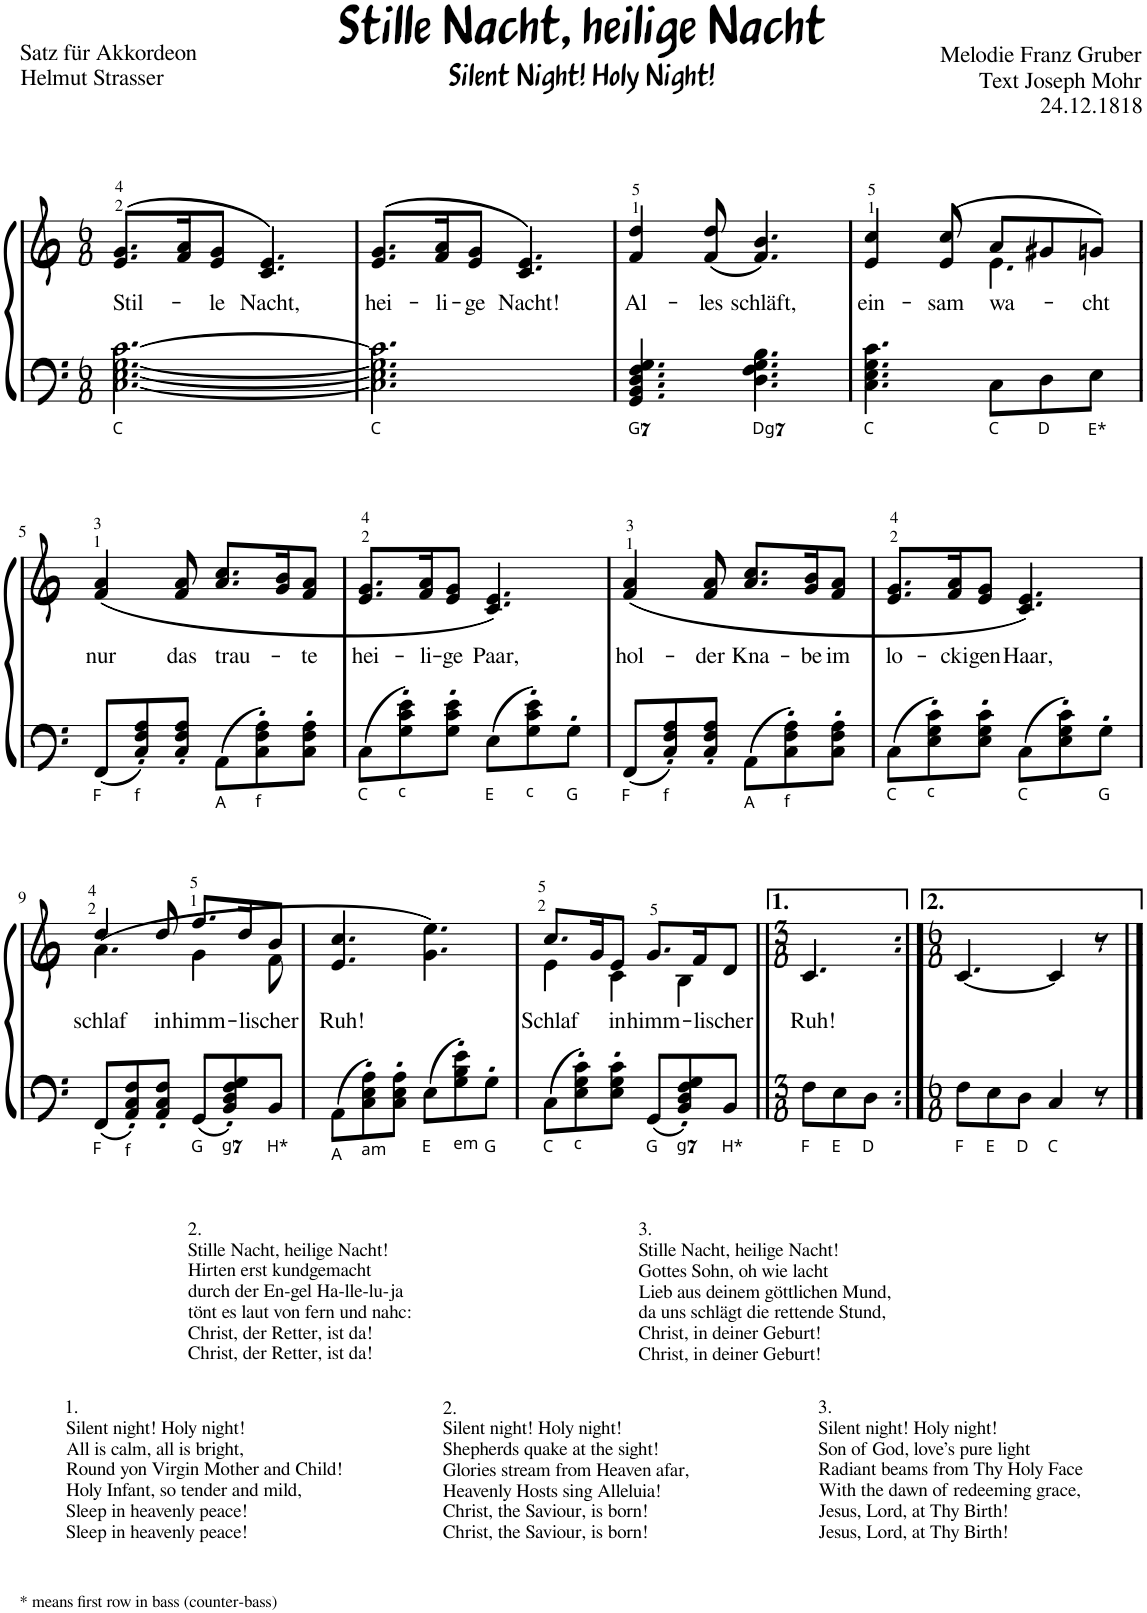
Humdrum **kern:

**kern	**kern	**text
*part1	*part1	*part1
*staff2	*staff1	*staff1
*I"Akkordeon	*	*
*I'Akk.	*	*
*clefF4	*clefG2	*
*k[]	*k[]	*
*M6/8	*M6/8	*
=1	=1	=1
!	!	!LO:LY:b
[2.C\ [<2.E\ [<2.G\ [2.c\	(>8.e/ 8.g/L	Stil-
.	16f/ 16a/K	.
!	!	!LO:LY:b
.	8e/ 8g/J	-le
!	!	!LO:LY:b
.	4.c/ 4.e/)	Nacht,
=2	=2	=2
!	!	!LO:LY:b
2.C\] 2.E\] 2.G\] 2.c\]	(>8.e/ 8.g/L	hei-
!	!	!LO:LY:b
.	16f/ 16a/K	-li-
!	!	!LO:LY:b
.	8e/ 8g/J	-ge
!	!	!LO:LY:b
.	4.c/ 4.e/)	Nacht!
=3	=3	=3
!	!	!LO:LY:b
4.GG/ 4.BB/ 4.D/ 4.F/ 4.G/	4f/ 4dd/	Al-
!	!	!LO:LY:b
.	(8f/ 8dd/	-les
!	!	!LO:LY:b
4.D\ 4.F\ 4.G\ 4.B\	4.f/ 4.b/)	schläft,
=4	=4	=4
!	!	!LO:LY:b
*	*^	*
4.C\ 4.E\ 4.G\ 4.c\	4e/ 4cc/	4.ryy	ein-
!	!	!	!LO:LY:b
.	(8e/ 8cc/	.	-sam
!	!	!	!LO:LY:b
8C\L	8a/L	4.e\	wa-
8D\	8g#X/	.	.
!	!	!	!LO:LY:b
8E\J	8gn/J)	.	-cht
*	*v	*v	*
!!LO:LB:g=z
=5	=5	=5
!	!	!LO:LY:b
8FF/L	(4f/ 4a/	nur
8C/' 8F/' 8A/'	.	.
!	!	!LO:LY:b
8C/' 8F/' 8A/'J	8f/ 8a/	das
!	!	!LO:LY:b
8AA\L	8.a/ 8.cc/L	trau-
8C\' 8F\' 8A\'	.	.
.	16g/ 16b/K	.
!	!	!LO:LY:b
8C\' 8F\' 8A\'J	8f/ 8a/J	-te
=6	=6	=6
!	!	!LO:LY:b
8C\L	8.e/ 8.g/L	hei-
8G\' 8c\' 8e\'	.	.
!	!	!LO:LY:b
.	16f/ 16a/K	-li-
!	!	!LO:LY:b
8G\' 8c\' 8e\'J	8e/ 8g/J	-ge
!	!	!LO:LY:b
8E\L	4.c/ 4.e/)	Paar,
8G\' 8c\' 8e\'	.	.
8G'\J	.	.
=7	=7	=7
!	!	!LO:LY:b
8FF/L	(4f/ 4a/	hol-
8C/' 8F/' 8A/'	.	.
!	!	!LO:LY:b
8C/' 8F/' 8A/'J	8f/ 8a/	-der
!	!	!LO:LY:b
8AA\L	8.a/ 8.cc/L	Kna-
8C\' 8F\' 8A\'	.	.
!	!	!LO:LY:b
.	16g/ 16b/K	-be
!	!	!LO:LY:b
8C\' 8F\' 8A\'J	8f/ 8a/J	im
=8	=8	=8
!	!	!LO:LY:b
8C\L	8.e/ 8.g/L	lo-
8E\' 8G\' 8c\'	.	.
!	!	!LO:LY:b
.	16f/ 16a/K	-cki-
!	!	!LO:LY:b
8E\' 8G\' 8c\'J	8e/ 8g/J	-gen
!	!	!LO:LY:b
8C\L	4.c/ 4.e/)	Haar,
8E\' 8G\' 8c\'	.	.
8G'\J	.	.
!!LO:LB:g=z
=9	=9	=9
!	!	!LO:LY:b
*	*^	*
8FF/L	4dd/	(>4.a\	schlaf
8AA/' 8C/' 8F/'	.	.	.
!	!	!	!LO:LY:b
8AA/' 8C/' 8F/'J	8dd/	.	in
!	!	!	!LO:LY:b
8GG/L	8.ff/L	4g\	himm-
8BB/' 8D/' 8F/' 8G/'	.	.	.
!	!	!	!LO:LY:b
.	16dd/K	.	-li-
!	!	!	!LO:LY:b
8BB/J	8b/J	8f\	-scher
=10	=10	=10	=10
!	!	!	!LO:LY:b
*	*v	*v	*
8AA\L	4.e/ 4.cc/	Ruh!
8C\' 8E\' 8A\'	.	.
8C\' 8E\' 8A\'J	.	.
8E\L	4.g\ 4.ee\)	.
8G\' 8B\' 8e\'	.	.
8G'\J	.	.
=11	=11	=11
!	!	!LO:LY:b
*	*^	*
8C\L	8.cc/L	4e\	Schlaf
8E\' 8G\' 8c\'	.	.	.
.	16g/K	.	.
!	!	!	!LO:LY:b
8E\' 8G\' 8c\'J	8e/J	4c\	in
!	!	!	!LO:LY:b
8GG/L	8.g/L	.	himm-
8BB/' 8D/' 8F/' 8G/'	.	4B\	.
!	!	!	!LO:LY:b
.	16f/K	.	-li-
!	!	!	!LO:LY:b
8BB/J	8d/J	.	-scher
*	*v	*v	*
=12||	=12||	=12||
*M3/8	*M3/8	*
!	!	!LO:LY:b
8F\L	4.c/	Ruh!
8E\	.	.
8D\J	.	.
=13:|!	=13:|!	=13:|!
*M6/8	*M6/8	*
!	!LO:TX:b:t=2.	!
!	!LO:TX:b:t=Stille Nacht, heilige Nacht!	!
!	!LO:TX:b:t=Hirten erst kundgemacht	!
!	!LO:TX:b:t=durch der En-gel Ha-lle-lu-ja	!
!	!LO:TX:b:t=tönt es laut von fern und nahc&colon;	!
!	!LO:TX:b:t=Christ, der Retter, ist da!	!
!	!LO:TX:b:t=Christ, der Retter, ist da!	!
8F\L	[4.c/	.
8E\	.	.
8D\J	.	.
!	!LO:TX:b:t=3.	!
!	!LO:TX:b:t=Stille Nacht, heilige Nacht!	!
!	!LO:TX:b:t=Gottes Sohn, oh wie lacht	!
!	!LO:TX:b:t=Lieb aus deinem göttlichen Mund,	!
!	!LO:TX:b:t=da uns schlägt die rettende Stund,	!
!	!LO:TX:b:t=Christ, in deiner Geburt!	!
!	!LO:TX:b:t=Christ, in deiner Geburt!	!
4C/	4c/]	.
!	!LO:TX:b:t=1.	!
!	!LO:TX:b:t=Silent night! Holy night!	!
!	!LO:TX:b:t=All is calm, all is bright,	!
!	!LO:TX:b:t=Round yon Virgin Mother and Child!	!
!	!LO:TX:b:t=Holy Infant, so tender and mild,	!
!	!LO:TX:b:t=Sleep in heavenly peace!	!
!	!LO:TX:b:t=Sleep in heavenly peace!	!
!	!LO:TX:b:t=2.	!
!	!LO:TX:b:t=Silent night! Holy night!	!
!	!LO:TX:b:t=Shepherds quake at the sight!	!
!	!LO:TX:b:t=Glories stream from Heaven afar,	!
!	!LO:TX:b:t=Heavenly Hosts sing Alleluia!	!
!	!LO:TX:b:t=Christ, the Saviour, is born!	!
!	!LO:TX:b:t=Christ, the Saviour, is born!	!
!	!LO:TX:b:t=3.	!
!	!LO:TX:b:t=Silent night! Holy night!	!
!	!LO:TX:b:t=Son of God, love’s pure light	!
!	!LO:TX:b:t=Radiant beams from Thy Holy Face	!
!	!LO:TX:b:t=With the dawn of redeeming grace,	!
!	!LO:TX:b:t=Jesus, Lord, at Thy Birth!	!
!	!LO:TX:b:t=Jesus, Lord, at Thy Birth!	!
8r	8r	.
==	==	==
*-	*-	*-
